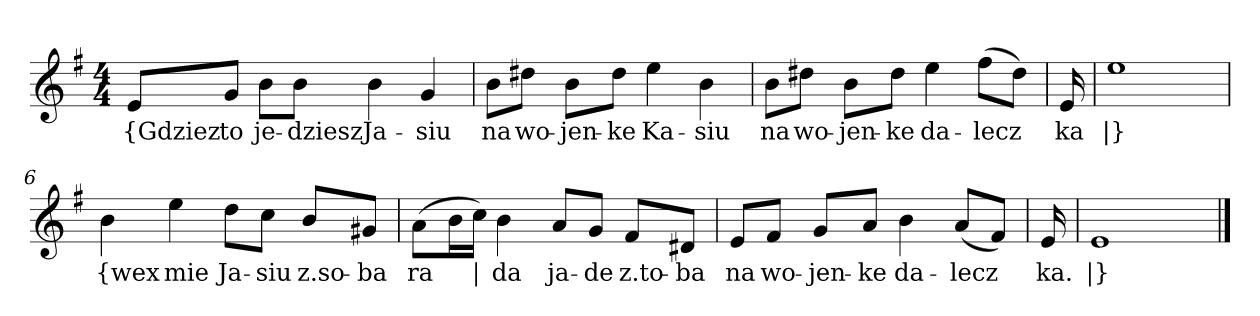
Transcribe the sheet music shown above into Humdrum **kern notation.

**kern	**text
*part1	*part1
*staff1	*staff1
*clefG2	*
*k[f#]	*
*e:	*
*M4/4	*
=	=
8e/L	{Gdziez
8g/J	to
8b\L	je-
8b\J	-dziesz
4b	Ja-
4g	-siu
=2	=2
8b\L	na
8dd#X\J	wo-
8b\L	-jen-
8dd#\J	-ke
4ee	Ka-
4b	-siu
=3	=3
8b\L	na
8dd#X\J	wo-
8b\L	-jen-
8dd#\J	-ke
4ee	da-
(8ff#\L	-lecz
8dd#\J)	--
=4y	=4y
16e	-ka
=5	=5
1ee	|}
=6y	=6y
4b	{wex
4ee	mie
8dd\L	Ja-
8cc\J	-siu
8b/L	z.so-
8g#X/J	-ba
=7	=7
(8a\L	ra
16b\L	--
16cc\JJ)	|
4b	-da
8a/L	ja-
8g/J	-de
8f#/L	z.to-
8d#X/J	-ba
=8	=8
8e/L	na
8f#/J	wo-
8g/L	-jen-
8a/J	-ke
4b	da-
(8a/L	-lecz
8f#/J)	--
=9y	=9y
16e	-ka.
=10	=10
1e	|}
==	==
*-	*-
